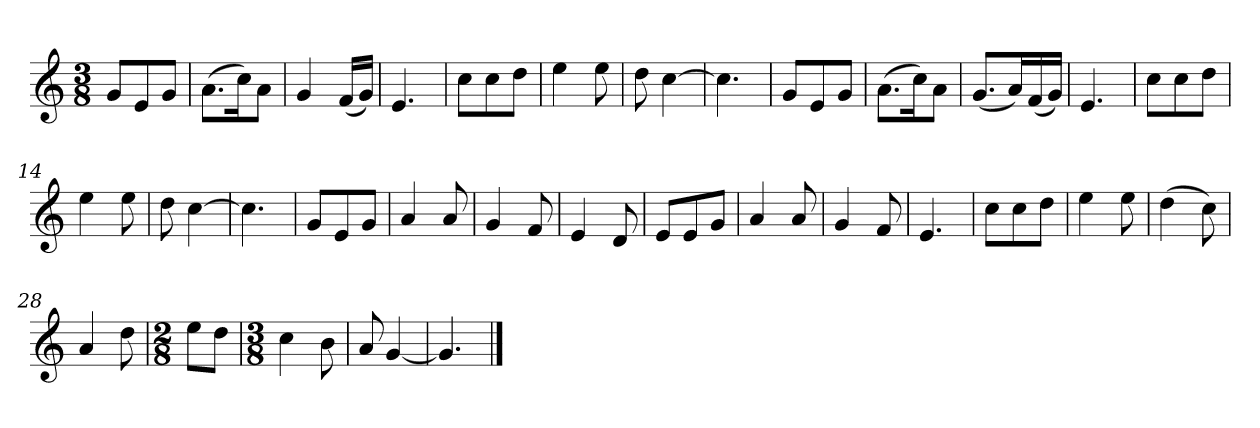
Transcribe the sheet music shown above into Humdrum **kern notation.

**kern
*part1
*staff1
*k[]
*M3/8
*MM120
=1
8gL
8e
8gJ
=2
(8.aL
16ccK)
8aJ
=3
4g
(16fLL
16gJJ)
=4
4.e
=5
8ccL
8cc
8ddJ
=6
4ee
8ee
=7
8dd
[4cc
=8
4.cc]
=9
8gL
8e
8gJ
=10
(8.aL
16ccK)
8aJ
=11
(8.gL
16aL)
(16f
16gJJ)
=12
4.e
=13
8ccL
8cc
8ddJ
=14
4ee
8ee
=15
8dd
[4cc
=16
4.cc]
=17
8gL
8e
8gJ
=18
4a
8a
=19
4g
8f
=20
4e
8d
=21
8eL
8e
8gJ
=22
4a
8a
=23
4g
8f
=24
4.e
=25
8ccL
8cc
8ddJ
=26
4ee
8ee
=27
(4dd
8cc)
=28
4a
8dd
=29
*M2/8
8eeL
8ddJ
=30
*M3/8
4cc
8b
=31
8a
[4g
=32
4.g]
==
*-
